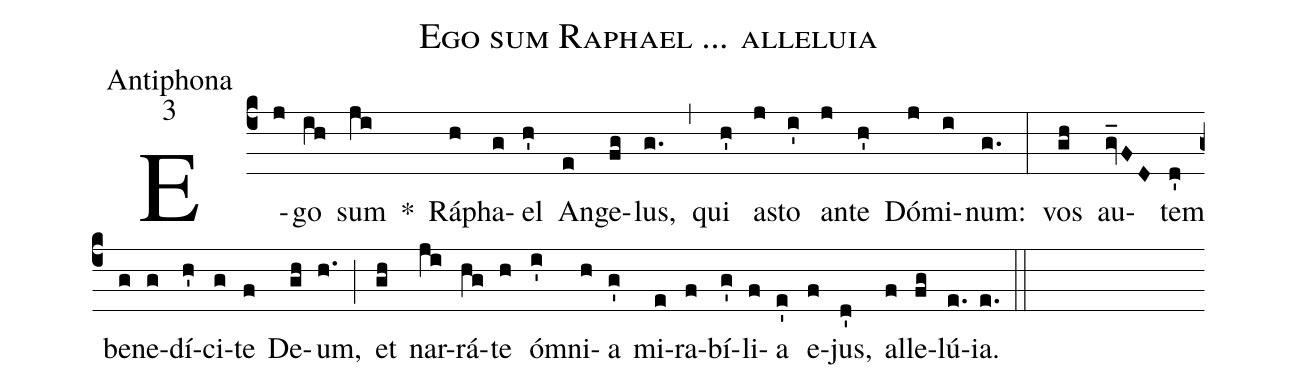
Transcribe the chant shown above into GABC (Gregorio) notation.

name:Ego sum Raphael ... alleluia;
office-part:Antiphona;
mode:3;
%%
(c4) E(j)go(ih) sum(ji) *() Rá(h)pha(g)el(h') An(e)ge(fg)lus,(g.) (,) qui(h') a(j)sto(i') an(j)te(h') Dó(j)mi(i)num:(g.) (:) vos(gh) au(gv_FD)tem(d') be(g)ne(g)dí(h')ci(g)te(f) De(gh)um,(h.) (;) et(gh) nar(ji)rá(hg)te(h) ó(i')mni(h)a(g') mi(e)ra(f)bí(g')li(f)a(e') e(f)jus,(d') al(f)le(fg)lú(e.)ia.(e.) (::)
